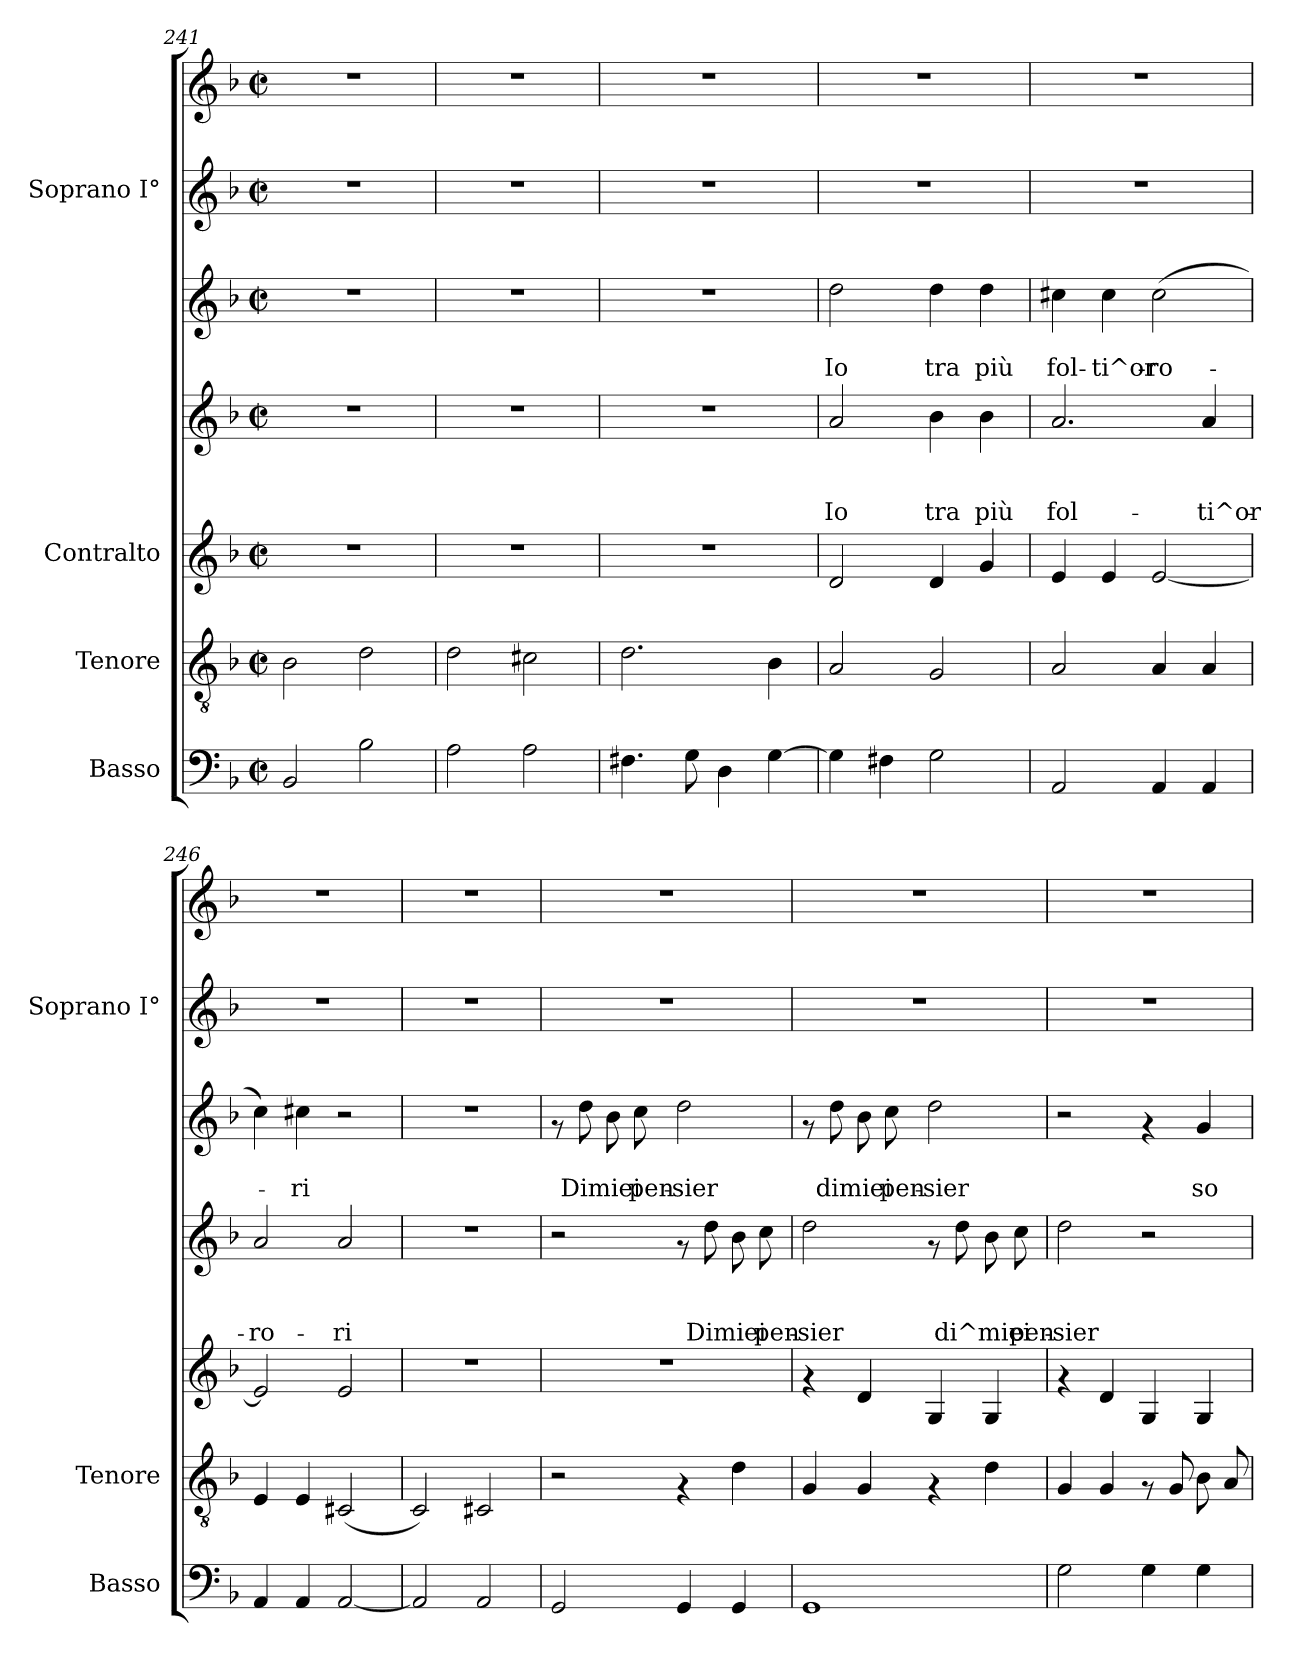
**kern	**kern	**kern	**kern	**text	**text	**text	**kern	**text	**text	**kern	**kern
*part6	*part5	*part4	*part3	*part3	*part3	*part3	*part2	*part2	*part2	*part1	*part1
*staff7	*staff6	*staff5	*staff4	*staff4	*staff4	*staff4	*staff3	*staff3	*staff3	*staff2	*staff1
*I"Basso	*I"Tenore	*I"Contralto	*	*	*	*	*	*	*	*I"Soprano I°	*
*I'Basso	*I'Tenore	*	*	*	*	*	*	*	*	*I'Soprano I°	*
*clefF4	*clefGv2	*clefG2	*clefG2	*	*	*	*clefG2	*	*	*clefG2	*clefG2
*k[b-]	*k[b-]	*k[b-]	*k[b-]	*	*	*	*k[b-]	*	*	*k[b-]	*k[b-]
*F:	*F:	*F:	*F:	*	*	*	*F:	*	*	*F:	*F:
*M2/2	*M2/2	*M2/2	*M2/2	*	*	*	*M2/2	*	*	*M2/2	*M2/2
*met(c|)	*met(c|)	*met(c|)	*met(c|)	*	*	*	*met(c|)	*	*	*met(c|)	*met(c|)
=241	=241	=241	=241	=241	=241	=241	=241	=241	=241	=241	=241
2BB-/	2B-\	1r	1r	.	.	.	1r	.	.	1r	1r
2B-\	2d\	.	.	.	.	.	.	.	.	.	.
=242	=242	=242	=242	=242	=242	=242	=242	=242	=242	=242	=242
2A\	2d\	1r	1r	.	.	.	1r	.	.	1r	1r
2A\	2c#X\	.	.	.	.	.	.	.	.	.	.
=243	=243	=243	=243	=243	=243	=243	=243	=243	=243	=243	=243
4.F#X\	2.d\	1r	1r	.	.	.	1r	.	.	1r	1r
8G\	.	.	.	.	.	.	.	.	.	.	.
4D\	.	.	.	.	.	.	.	.	.	.	.
[>4G\	4B-\	.	.	.	.	.	.	.	.	.	.
=244	=244	=244	=244	=244	=244	=244	=244	=244	=244	=244	=244
!	!	!	!	!	!	!LO:LY:b	!	!	!LO:LY:b	!	!
4G\]	2A/	2d/	2a/	.	.	Io	2dd\	.	Io	1r	1r
4F#X\	.	.	.	.	.	.	.	.	.	.	.
!	!	!	!	!	!	!LO:LY:b	!	!	!LO:LY:b	!	!
2G\	2G/	4d/	4b-\	.	.	tra	4dd\	.	tra	.	.
!	!	!	!	!	!	!LO:LY:b	!	!	!LO:LY:b	!	!
.	.	4g/	4b-\	.	.	più	4dd\	.	più	.	.
!!LO:LB:g=z
=245	=245	=245	=245	=245	=245	=245	=245	=245	=245	=245	=245
!	!	!	!	!	!	!LO:LY:b	!	!	!LO:LY:b	!	!
2AA/	2A/	4e/	2.a/	.	.	fol-	4cc#X\	.	fol-	1r	1r
!	!	!	!	!	!	!	!	!	!LO:LY:b	!	!
.	.	4e/	.	.	.	.	4cc#\	.	-ti^or-	.	.
!	!	!	!	!	!	!	!	!	!LO:LY:b	!	!
4AA/	4A/	[<2e/	.	.	.	.	(>2cc#\	.	-ro-	.	.
!	!	!	!	!	!	!LO:LY:b	!	!	!	!	!
4AA/	4A/	.	4a/	.	.	-ti^or-	.	.	.	.	.
=246	=246	=246	=246	=246	=246	=246	=246	=246	=246	=246	=246
!	!	!	!	!	!	!LO:LY:b	!	!	!	!	!
4AA/	4E/	2e/]	2a/	.	.	-ro-	4cc\)	.	.	1r	1r
!	!	!	!	!	!	!	!	!	!LO:LY:b	!	!
4AA/	4E/	.	.	.	.	.	4cc#X\	.	-ri	.	.
!	!	!	!	!	!	!LO:LY:b	!	!	!	!	!
[<2AA/	(<2C#X/	2e/	2a/	.	.	-ri	2r	.	.	.	.
=247	=247	=247	=247	=247	=247	=247	=247	=247	=247	=247	=247
2AA/]	2C/)	1r	1r	.	.	.	1r	.	.	1r	1r
2AA/	2C#X/	.	.	.	.	.	.	.	.	.	.
=248	=248	=248	=248	=248	=248	=248	=248	=248	=248	=248	=248
2GG/	2r	1r	2r	.	.	.	8rf	.	.	1r	1r
!	!	!	!	!	!	!	!	!	!LO:LY:b	!	!
.	.	.	.	.	.	.	8dd\	.	Dimiei	.	.
.	.	.	.	.	.	.	8b-\	.	.	.	.
!	!	!	!	!	!	!	!	!	!LO:LY:b	!	!
.	.	.	.	.	.	.	8cc\	.	pen-	.	.
!	!	!	!	!	!	!	!	!	!LO:LY:b	!	!
4GG/	4rF	.	8rf	.	.	.	2dd\	.	-sier	.	.
!	!	!	!	!	!	!LO:LY:b	!	!	!	!	!
.	.	.	8dd\	.	.	Dimiei	.	.	.	.	.
4GG/	4d\	.	8b-\	.	.	.	.	.	.	.	.
!	!	!	!	!	!	!LO:LY:b	!	!	!	!	!
.	.	.	8cc\	.	.	pen-	.	.	.	.	.
=249	=249	=249	=249	=249	=249	=249	=249	=249	=249	=249	=249
!	!	!	!	!	!	!LO:LY:b	!	!	!	!	!
1GG	4G/	4rf	2dd\	.	.	-sier	8rf	.	.	1r	1r
!	!	!	!	!	!	!	!	!	!LO:LY:b	!	!
.	.	.	.	.	.	.	8dd\	.	dimiei	.	.
.	4G/	4d/	.	.	.	.	8b-\	.	.	.	.
!	!	!	!	!	!	!	!	!	!LO:LY:b	!	!
.	.	.	.	.	.	.	8cc\	.	pen-	.	.
!	!	!	!	!	!	!	!	!	!LO:LY:b	!	!
.	4rF	4G/	8rf	.	.	.	2dd\	.	-sier	.	.
!	!	!	!	!	!	!LO:LY:b	!	!	!	!	!
.	.	.	8dd\	.	.	di^miei	.	.	.	.	.
.	4d\	4G/	8b-\	.	.	.	.	.	.	.	.
!	!	!	!	!	!	!LO:LY:b	!	!	!	!	!
.	.	.	8cc\	.	.	pen-	.	.	.	.	.
!!LO:PB:g=z
=250	=250	=250	=250	=250	=250	=250	=250	=250	=250	=250	=250
!	!	!	!	!	!	!LO:LY:b	!	!	!	!	!
2G\	4G/	4rf	2dd\	.	.	-sier	2r	.	.	1r	1r
.	4G/	4d/	.	.	.	.	.	.	.	.	.
4G\	8rF	4G/	2r	.	.	.	4rf	.	.	.	.
.	8G/	.	.	.	.	.	.	.	.	.	.
!	!	!	!	!	!	!	!	!	!LO:LY:b	!	!
4G\	8B-\	4G/	.	.	.	.	4g/	.	so-	.	.
.	8A/	.	.	.	.	.	.	.	.	.	.
=	=	=	=	=	=	=	=	=	=	=	=
*-	*-	*-	*-	*-	*-	*-	*-	*-	*-	*-	*-
